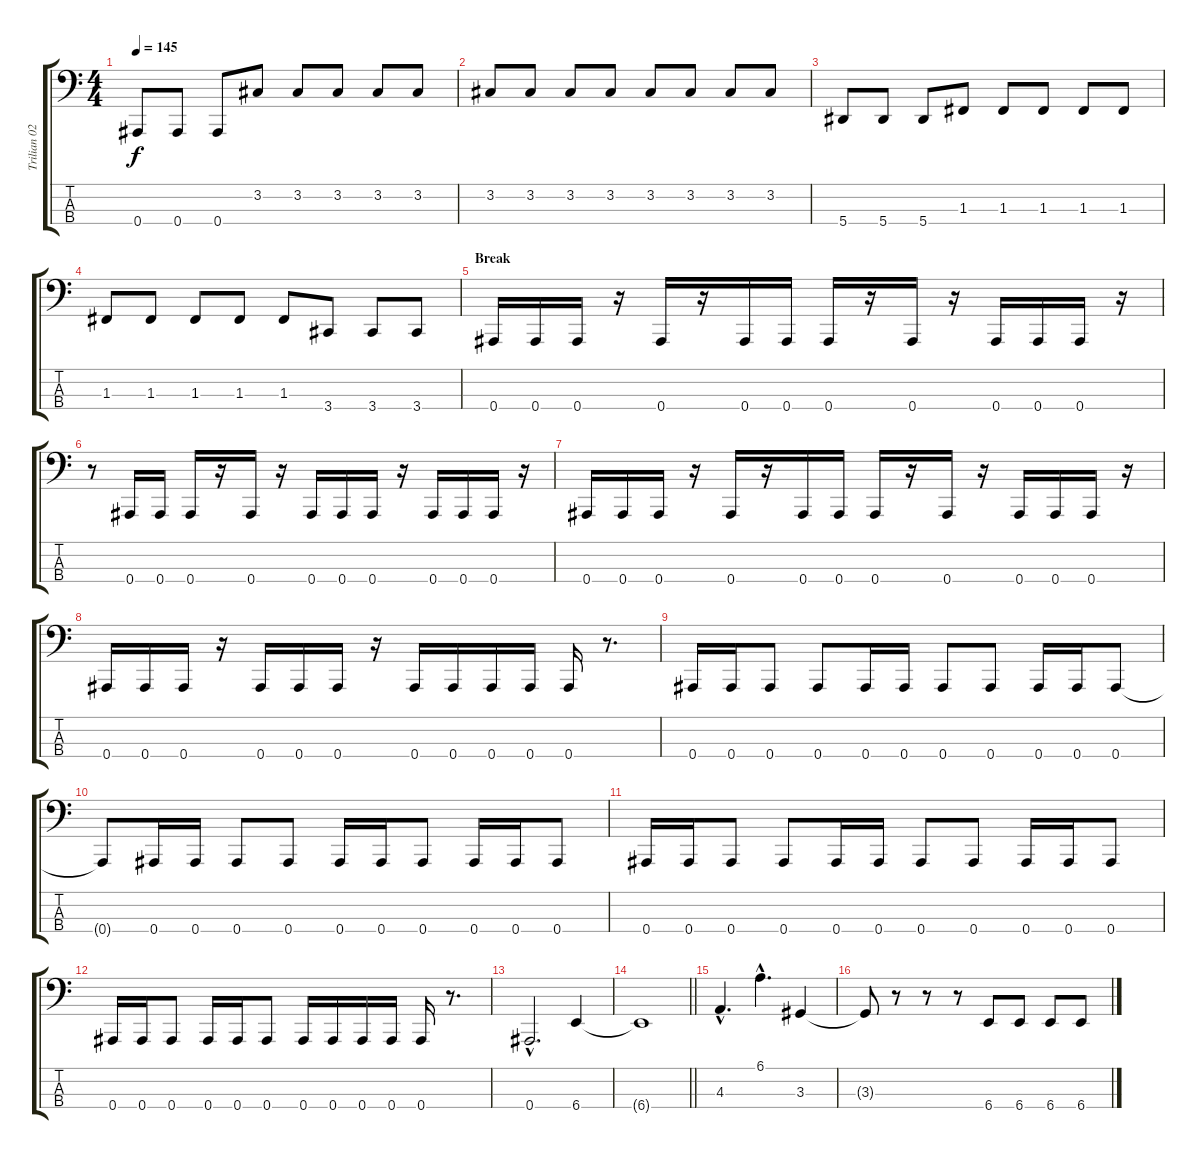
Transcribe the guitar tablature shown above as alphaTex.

\track ("Trilian 02" "Trilian 02") {instrument electricbassfinger}
\staff {score tabs}
\tuning (Eb2 Bb1 F1 Bb0) {hide}
\ts (4 4)
\tempo 145
\clef f4
\ks c
0.4.8{dy f} 0.4.8 0.4.8 3.2.8 3.2.8 3.2.8 3.2.8 3.2.8 |
3.2.8 3.2.8 3.2.8 3.2.8 3.2.8 3.2.8 3.2.8 3.2.8 |
5.4.8 5.4.8 5.4.8 1.3.8 1.3.8 1.3.8 1.3.8 1.3.8 |
1.3.8 1.3.8 1.3.8 1.3.8 1.3.8 3.4.8 3.4.8 3.4.8 |
\section ("" "Break")
0.4.16 0.4.16 0.4.16 r.16 0.4.16 r.16 0.4.16 0.4.16 0.4.16 r.16 0.4.16 r.16 0.4.16 0.4.16 0.4.16 r.16 |
r.8 0.4.16 0.4.16 0.4.16 r.16 0.4.16 r.16 0.4.16 0.4.16 0.4.16 r.16 0.4.16 0.4.16 0.4.16 r.16 |
0.4.16 0.4.16 0.4.16 r.16 0.4.16 r.16 0.4.16 0.4.16 0.4.16 r.16 0.4.16 r.16 0.4.16 0.4.16 0.4.16 r.16 |
0.4.16 0.4.16 0.4.16 r.16 0.4.16 0.4.16 0.4.16 r.16 0.4.16 0.4.16 0.4.16 0.4.16 0.4.16 r.8{d} |
0.4.16 0.4.16 0.4.8 0.4.8 0.4.16 0.4.16 0.4.8 0.4.8 0.4.16 0.4.16 0.4.8 |
0.4{t}.8 0.4.16 0.4.16 0.4.8 0.4.8 0.4.16 0.4.16 0.4.8 0.4.16 0.4.16 0.4.8 |
0.4.16 0.4.16 0.4.8 0.4.8 0.4.16 0.4.16 0.4.8 0.4.8 0.4.16 0.4.16 0.4.8 |
0.4.16 0.4.16 0.4.8 0.4.16 0.4.16 0.4.8 0.4.16 0.4.16 0.4.16 0.4.16 0.4.16 r.8{d} |
0.4{hac}.2{d} 6.4.4 |
\barLineRight lightlight
6.4{t}.1 |
4.3{hac}.4{d} 6.1{hac}.4{d} 3.3.4 |
3.3{t}.8 r.8 r.8 r.8 6.4.8 6.4.8 6.4.8 6.4.8
